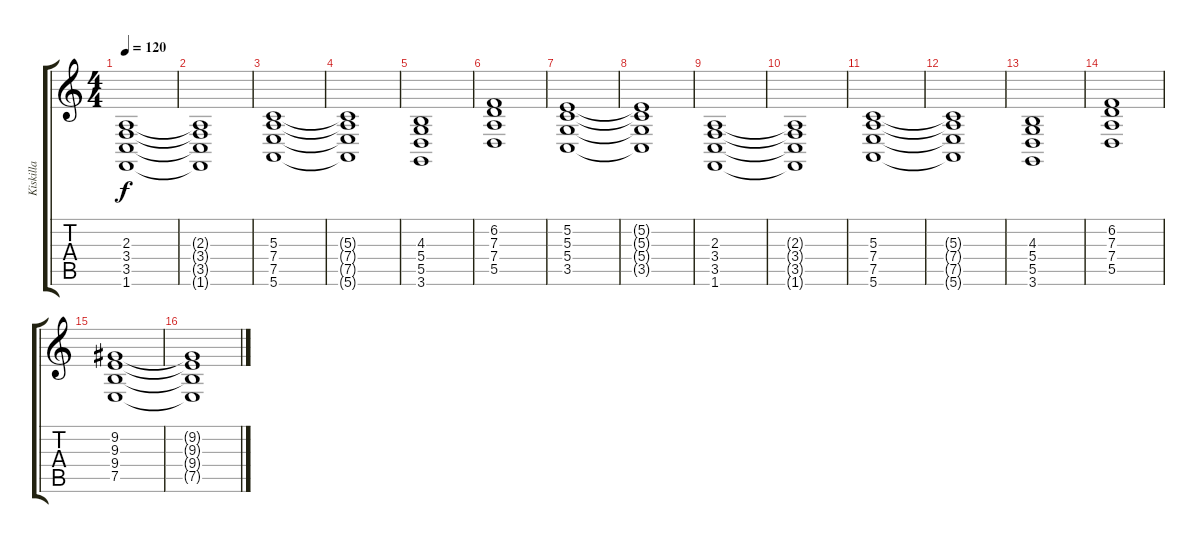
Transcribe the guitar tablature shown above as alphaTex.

\track ("Kiskilla" "Kiskilla") {instrument drawbarorgan}
\staff {score tabs}
\tuning (E4 B3 G3 D3 A2 E2) {hide}
\ts (4 4)
\tempo 120
\clef g2
\ks c
(2.3 3.4 3.5 1.6).1{dy f} |
(2.3{t} 3.4{t} 3.5{t} 1.6{t}).1 |
(5.3 7.4 7.5 5.6).1 |
(5.3{t} 7.4{t} 7.5{t} 5.6{t}).1 |
(4.3 5.4 5.5 3.6).1 |
(6.2 7.3 7.4 5.5).1 |
(5.2 5.3 5.4 3.5).1 |
(5.2{t} 5.3{t} 5.4{t} 3.5{t}).1 |
(2.3 3.4 3.5 1.6).1 |
(2.3{t} 3.4{t} 3.5{t} 1.6{t}).1 |
(5.3 7.4 7.5 5.6).1 |
(5.3{t} 7.4{t} 7.5{t} 5.6{t}).1 |
(4.3 5.4 5.5 3.6).1 |
(6.2 7.3 7.4 5.5).1 |
(9.2 9.3 9.4 7.5).1 |
(9.2{t} 9.3{t} 9.4{t} 7.5{t}).1
